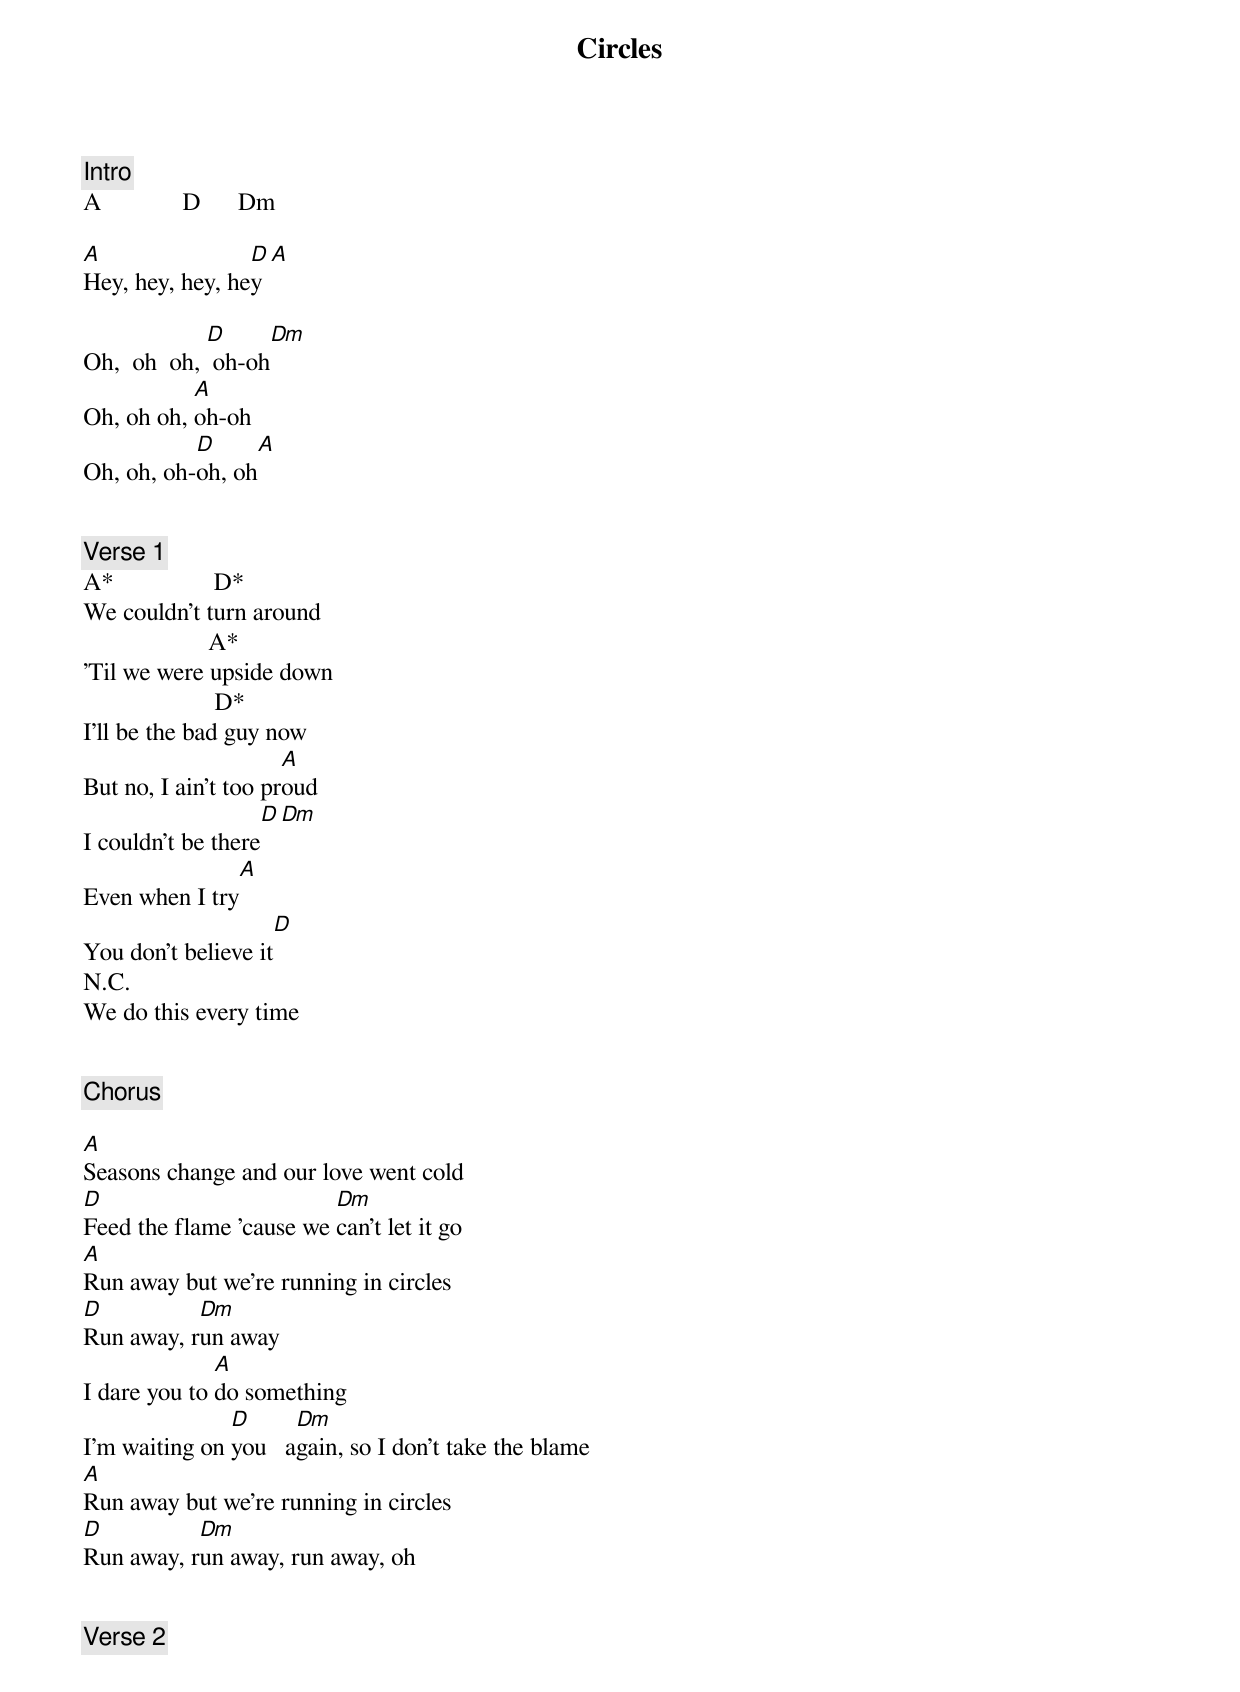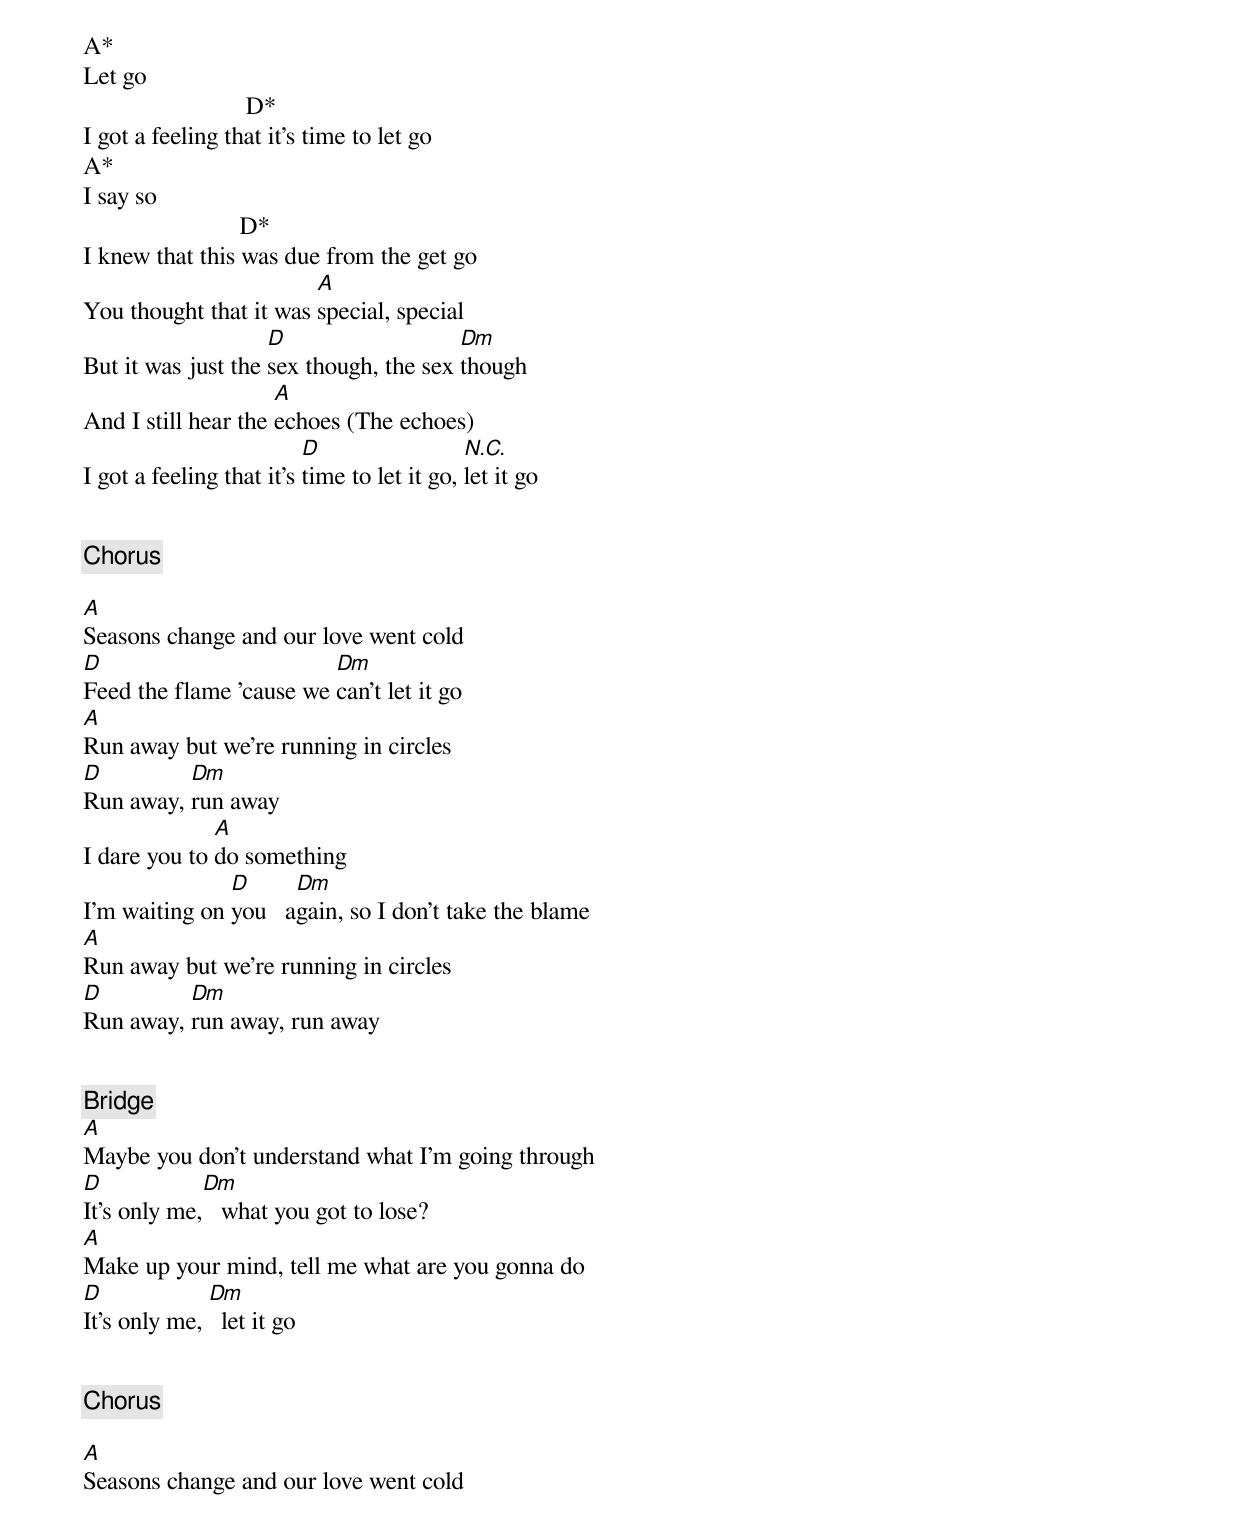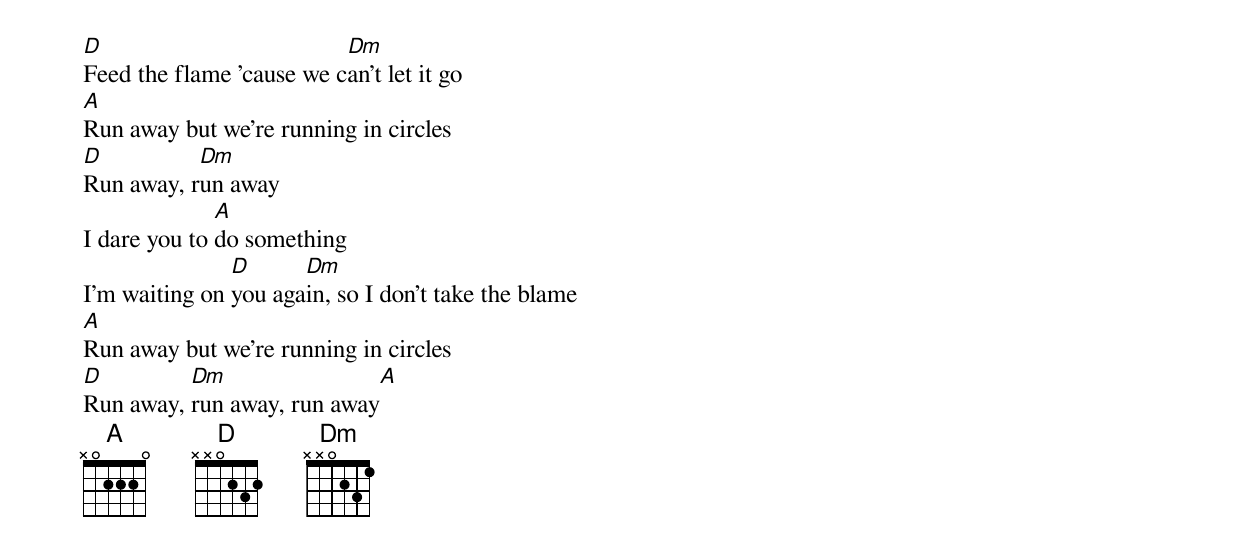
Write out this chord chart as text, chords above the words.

Circles

[Intro]
A             D      Dm

A                D            A
Hey, hey, hey, hey

             D     Dm
Oh,  oh  oh,  oh-oh
           A
Oh, oh oh, oh-oh
           D           A
Oh, oh, oh-oh, oh


[Verse 1]
A*                D*
We couldn't turn around
                    A*
'Til we were upside down
                     D*
I'll be the bad guy now
                      A
But no, I ain't too proud
                   D        Dm
I couldn't be there
               A
Even when I try
                    D
You don't believe it
N.C.
We do this every time


[Chorus]

A
Seasons change and our love went cold
D                        Dm
Feed the flame 'cause we can't let it go
A
Run away but we're running in circles
D          Dm
Run away, run away
              A
I dare you to do something
               D      Dm
I'm waiting on you   again, so I don't take the blame
A
Run away but we're running in circles
D          Dm
Run away, run away, run away, oh


[Verse 2]
A*
Let go
                          D*
I got a feeling that it's time to let go
A*
I say so
                         D*
I knew that this was due from the get go
                        A
You thought that it was special, special
                    D                   Dm
But it was just the sex though, the sex though
                     A
And I still hear the echoes (The echoes)
                          D                  N.C.
I got a feeling that it's time to let it go, let it go


[Chorus]

A
Seasons change and our love went cold
D                        Dm
Feed the flame 'cause we can't let it go
A
Run away but we're running in circles
D         Dm
Run away, run away
              A
I dare you to do something
               D      Dm
I'm waiting on you   again, so I don't take the blame
A
Run away but we're running in circles
D         Dm
Run away, run away, run away


[Bridge]
A
Maybe you don't understand what I'm going through
D            Dm
It's only me,   what you got to lose?
A
Make up your mind, tell me what are you gonna do
D             Dm
It's only me,   let it go


[Chorus]

A
Seasons change and our love went cold
D                         Dm
Feed the flame 'cause we can't let it go
A
Run away but we're running in circles
D          Dm
Run away, run away
              A
I dare you to do something
               D      Dm
I'm waiting on you again, so I don't take the blame
A
Run away but we're running in circles
D         Dm                A
Run away, run away, run away
